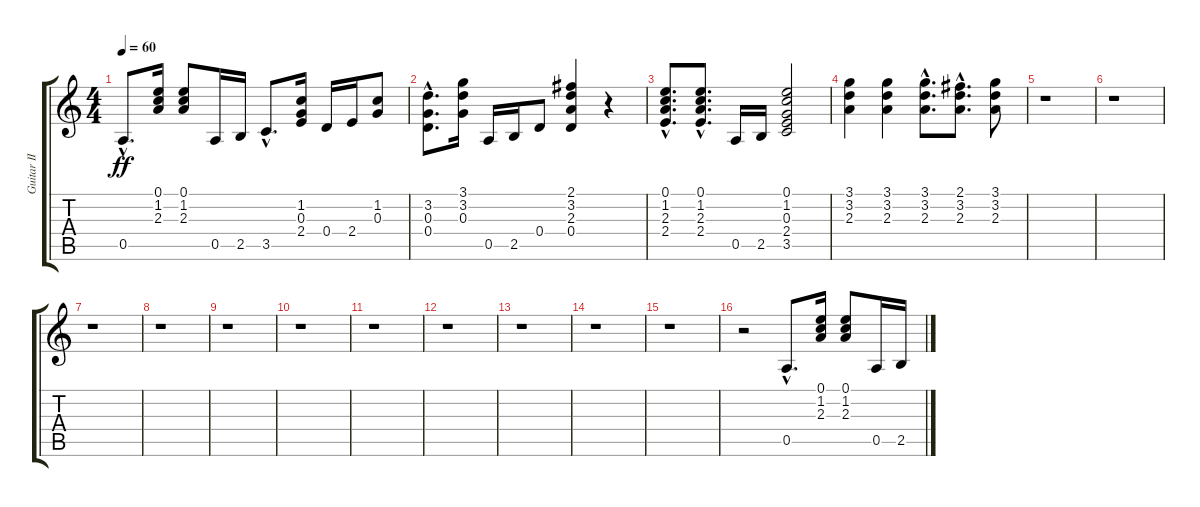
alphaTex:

\track ("Guitar II" "Guitar II") {instrument acousticguitarsteel}
\staff {score tabs}
\tuning (E4 B3 G3 D3 A2 E2) {hide}
\ts (4 4)
\tempo 60
\clef g2
\ks c
0.5{hac}.8{d dy ff} (0.1 1.2 2.3).16 (0.1 1.2 2.3).8 0.5.16 2.5.16 3.5{hac}.8{d} (1.2 0.3 2.4).16 0.4.16 2.4.16 (1.2 0.3).8 |
(3.2{hac} 0.3{hac} 0.4{hac}).8{d} (3.1 3.2 0.3).16 0.5.16 2.5.16 0.4.8 (2.1 3.2 2.3 0.4).4 r.4 |
(0.1{hac} 1.2{hac} 2.3{hac} 2.4{hac}).8{d} (0.1{hac} 1.2{hac} 2.3{hac} 2.4{hac}).8{d} 0.5.16 2.5.16 (0.1 1.2 0.3 2.4 3.5).2 |
(3.1 3.2 2.3).4 (3.1 3.2 2.3).4 (3.1{hac} 3.2{hac} 2.3{hac}).8{d} (2.1{hac} 3.2{hac} 2.3{hac}).8{d} (3.1 3.2 2.3).8 |
r.1 |
r.1 |
r.1 |
r.1 |
r.1 |
r.1 |
r.1 |
r.1 |
r.1 |
r.1 |
r.1 |
r.2 0.5{hac}.8{d} (0.1 1.2 2.3).16 (0.1 1.2 2.3).8 0.5.16 2.5.16
